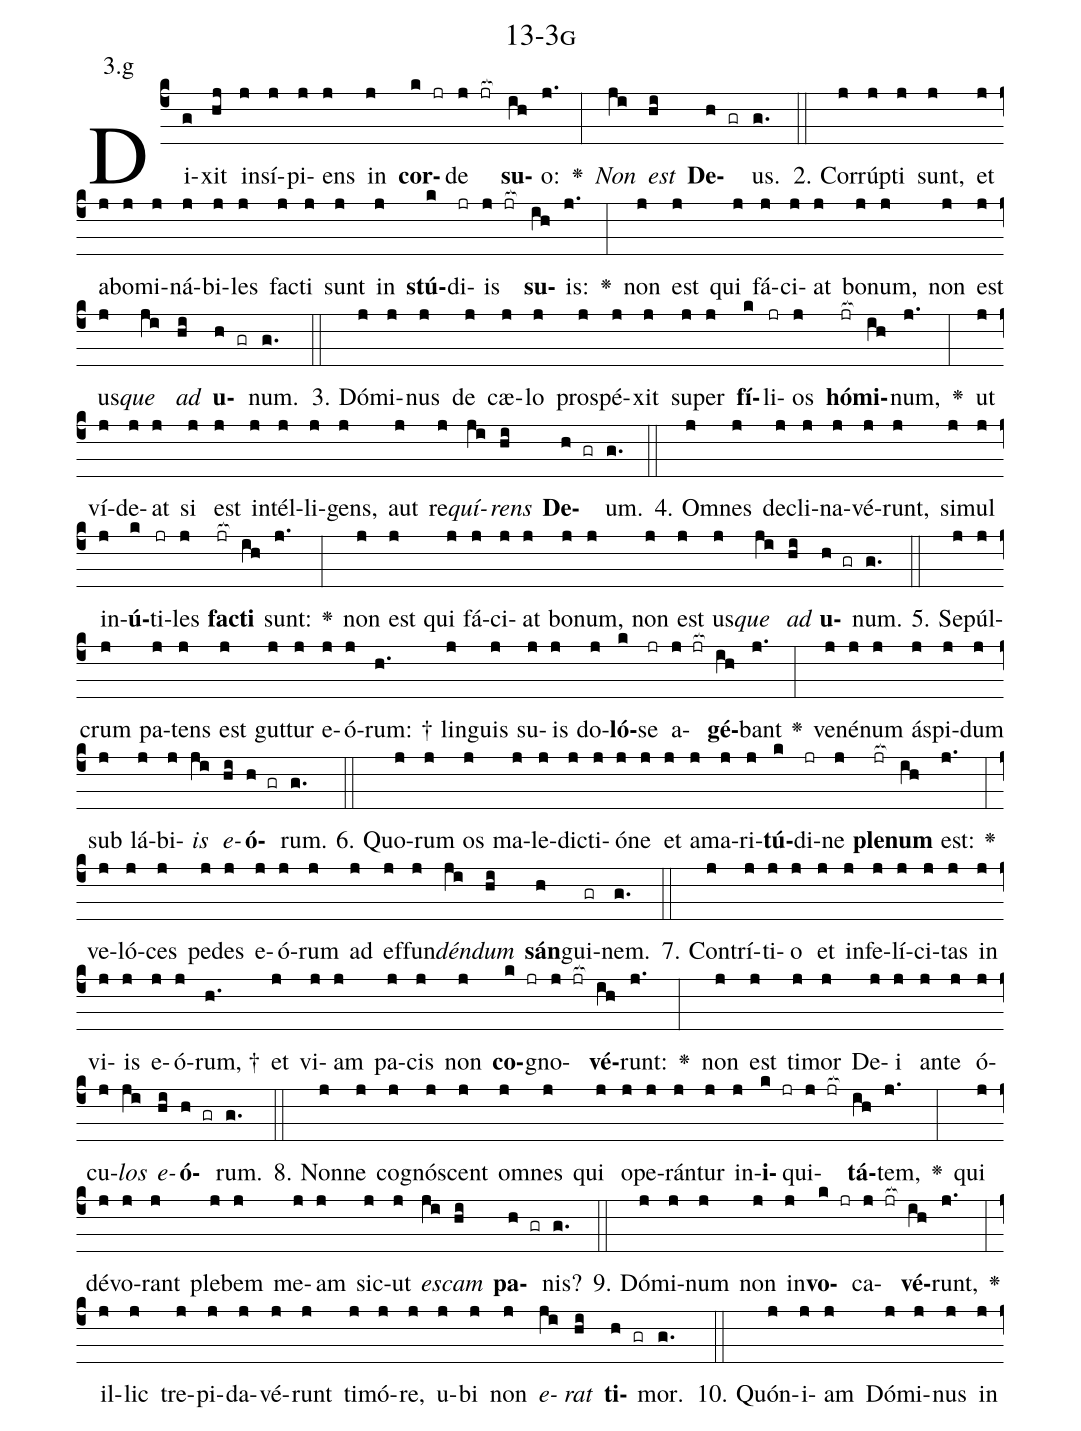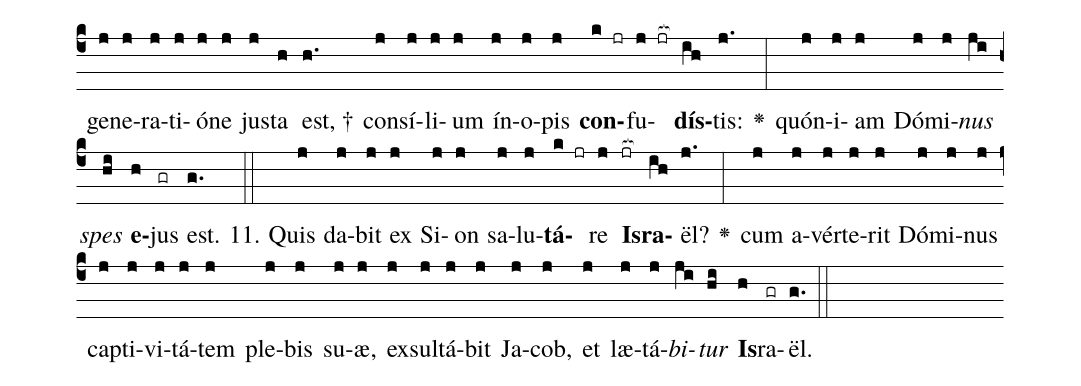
name: 13-3g;
annotation: 3.g;
%%
(c4)Di(g)xit(hj) in(j)sí(j)pi(j)ens(j) in(j) <b>cor</b>(k jr)de(j jr[ocb:1{]) <b>su</b>(ih[ocb:0}])o:(j.) <v>\greheightstar</v>(:) <i>Non</i>(ji) <i>est</i>(hi) <b>De</b>(h gr)us.(g.) (::)
2. Cor(j)rúp(j)ti(j) sunt,(j) et(j) ab(j)o(j)mi(j)ná(j)bi(j)les(j) fac(j)ti(j) sunt(j) in(j) <b>stú</b>(k)di(jr)is(j jr[ocb:1{]) <b>su</b>(ih[ocb:0}])is:(j.) <v>\greheightstar</v>(:) non(j) est(j) qui(j) fá(j)ci(j)at(j) bo(j)num,(j) non(j) est(j) us(j)<i>que</i>(ji) <i>ad</i>(hi) <b>u</b>(h gr)num.(g.) (::)
3. Dó(j)mi(j)nus(j) de(j) cæ(j)lo(j) pro(j)spé(j)xit(j) su(j)per(j) <b>fí</b>(k)li(jr)os(j) <b>hó</b>(jr[ocb:1{])<b>mi</b>(ih[ocb:0}])num,(j.) <v>\greheightstar</v>(:) ut(j) ví(j)de(j)at(j) si(j) est(j) in(j)tél(j)li(j)gens,(j) aut(j) re(j)<i>quí</i>(ji)<i>rens</i>(hi) <b>De</b>(h gr)um.(g.) (::)
4. Om(j)nes(j) de(j)cli(j)na(j)vé(j)runt,(j) si(j)mul(j) in(j)<b>ú</b>(k)ti(jr)les(j) <b>fac</b>(jr[ocb:1{])<b>ti</b>(ih[ocb:0}]) sunt:(j.) <v>\greheightstar</v>(:) non(j) est(j) qui(j) fá(j)ci(j)at(j) bo(j)num,(j) non(j) est(j) us(j)<i>que</i>(ji) <i>ad</i>(hi) <b>u</b>(h gr)num.(g.) (::)
5. Se(j)púl(j)crum(j) pa(j)tens(j) est(j) gut(j)tur(j) e(j)ó(j)rum: †(h.) lin(j)guis(j) su(j)is(j) do(j)<b>ló</b>(k)se(jr) a(j jr[ocb:1{])<b>gé</b>(ih[ocb:0}])bant(j.) <v>\greheightstar</v>(:) ve(j)né(j)num(j) ás(j)pi(j)dum(j) sub(j) lá(j)bi(j)<i>is</i>(ji) <i>e</i>(hi)<b>ó</b>(h gr)rum.(g.) (::)
6. Quo(j)rum(j) os(j) ma(j)le(j)dic(j)ti(j)ó(j)ne(j) et(j) a(j)ma(j)ri(j)<b>tú</b>(k)di(jr)ne(j) <b>ple</b>(jr[ocb:1{])<b>num</b>(ih[ocb:0}]) est:(j.) <v>\greheightstar</v>(:) ve(j)ló(j)ces(j) pe(j)des(j) e(j)ó(j)rum(j) ad(j) ef(j)fun(j)<i>dén</i>(ji)<i>dum</i>(hi) <b>sán</b>(h)gui(gr)nem.(g.) (::)
7. Con(j)trí(j)ti(j)o(j) et(j) in(j)fe(j)lí(j)ci(j)tas(j) in(j) vi(j)is(j) e(j)ó(j)rum, †(h.) et(j) vi(j)am(j) pa(j)cis(j) non(j) <b>co</b>(k jr)gno(j jr[ocb:1{])<b>vé</b>(ih[ocb:0}])runt:(j.) <v>\greheightstar</v>(:) non(j) est(j) ti(j)mor(j) De(j)i(j) an(j)te(j) ó(j)cu(j)<i>los</i>(ji) <i>e</i>(hi)<b>ó</b>(h gr)rum.(g.) (::)
8. Non(j)ne(j) co(j)gnó(j)scent(j) om(j)nes(j) qui(j) o(j)pe(j)rán(j)tur(j) in(j)<b>i</b>(k jr)qui(j jr[ocb:1{])<b>tá</b>(ih[ocb:0}])tem,(j.) <v>\greheightstar</v>(:) qui(j) dé(j)vo(j)rant(j) ple(j)bem(j) me(j)am(j) sic(j)ut(j) <i>es</i>(ji)<i>cam</i>(hi) <b>pa</b>(h gr)nis?(g.) (::)
9. Dó(j)mi(j)num(j) non(j) in(j)<b>vo</b>(k jr)ca(j jr[ocb:1{])<b>vé</b>(ih[ocb:0}])runt,(j.) <v>\greheightstar</v>(:) il(j)lic(j) tre(j)pi(j)da(j)vé(j)runt(j) ti(j)mó(j)re,(j) u(j)bi(j) non(j) <i>e</i>(ji)<i>rat</i>(hi) <b>ti</b>(h gr)mor.(g.) (::)
10. Quón(j)i(j)am(j) Dó(j)mi(j)nus(j) in(j) ge(j)ne(j)ra(j)ti(j)ó(j)ne(j) jus(j)ta(h) est, †(h.) con(j)sí(j)li(j)um(j) ín(j)o(j)pis(j) <b>con</b>(k jr)fu(j jr[ocb:1{])<b>dís</b>(ih[ocb:0}])tis:(j.) <v>\greheightstar</v>(:) quón(j)i(j)am(j) Dó(j)mi(j)<i>nus</i>(ji) <i>spes</i>(hi) <b>e</b>(h)jus(gr) est.(g.) (::)
11. Quis(j) da(j)bit(j) ex(j) Si(j)on(j) sa(j)lu(j)<b>tá</b>(k jr)re(j) <b>Is</b>(jr[ocb:1{])<b>ra</b>(ih[ocb:0}])ël?(j.) <v>\greheightstar</v>(:) cum(j) a(j)vér(j)te(j)rit(j) Dó(j)mi(j)nus(j) cap(j)ti(j)vi(j)tá(j)tem(j) ple(j)bis(j) su(j)æ,(j) ex(j)sul(j)tá(j)bit(j) Ja(j)cob,(j) et(j) læ(j)tá(j)<i>bi</i>(ji)<i>tur</i>(hi) <b>Is</b>(h)ra(gr)ël.(g.) (::)
